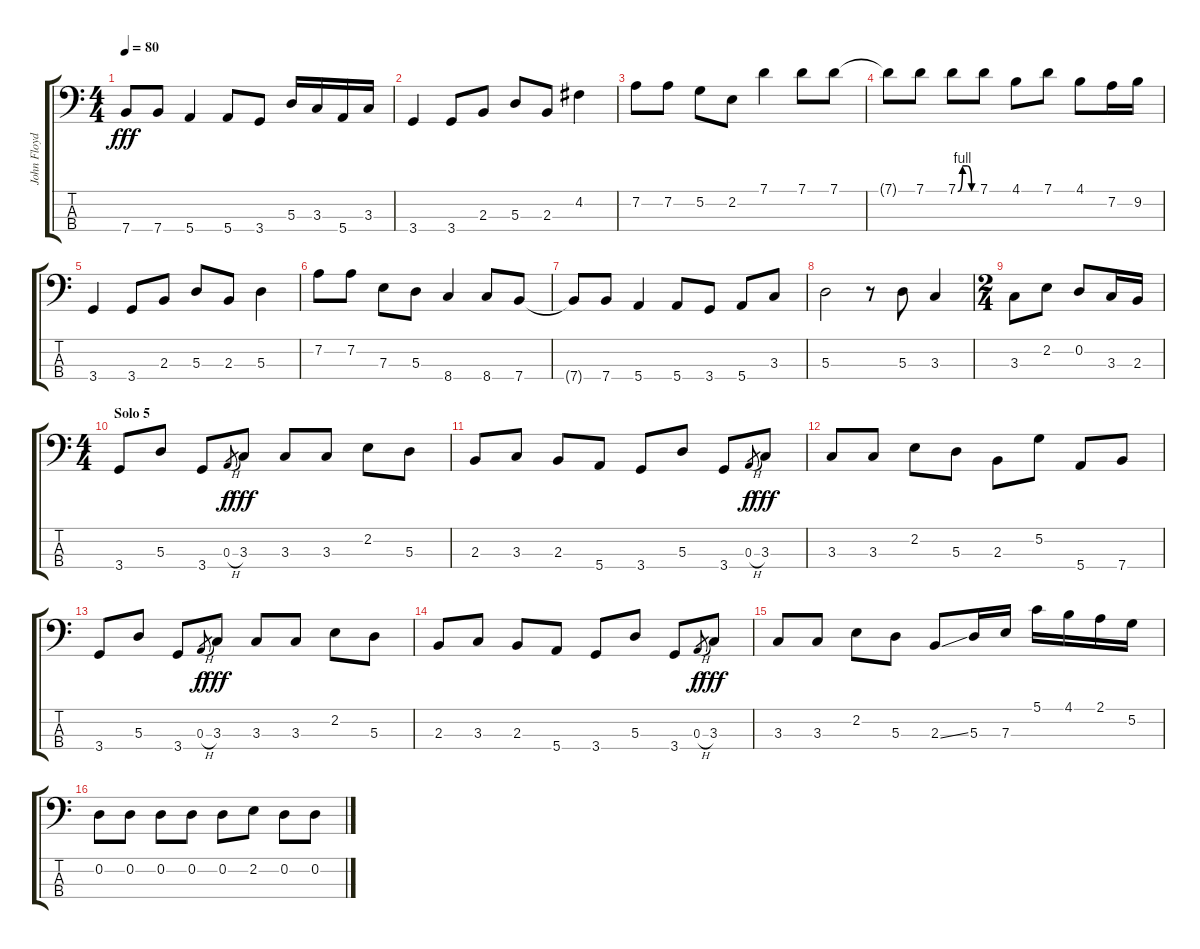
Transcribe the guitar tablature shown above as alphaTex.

\track ("John Floyd" "John Floyd") {instrument acousticguitarsteel}
\staff {score tabs}
\tuning (G2 D2 A1 E1) {hide}
\ts (4 4)
\tempo 80
\clef f4
\ks c
7.4{t}.8{dy fff} 7.4.8 5.4.4 5.4.8 3.4.8 5.3.16 3.3.16 5.4.16 3.3.16 |
3.4.4 3.4.8 2.3.8 5.3.8 2.3.8 4.2.4 |
7.2.8 7.2.8 5.2.8 2.2.8 7.1.4 7.1.8 7.1.8 |
7.1{t}.8 7.1.8 7.1{be (custom 0 0 15 4 30 4 45 0 60 0)}.8 7.1.8 4.1.8 7.1.8 4.1.8 7.2.16 9.2.16 |
3.4.4 3.4.8 2.3.8 5.3.8 2.3.8 5.3.4 |
7.2.8 7.2.8 7.3.8 5.3.8 8.4.4 8.4.8 7.4.8 |
7.4{t}.8 7.4.8 5.4.4 5.4.8 3.4.8 5.4.8 3.3.8 |
5.3.2 r.8 5.3.8 3.3.4 |
\ts (2 4)
3.3.8 2.2.8 0.2.8 3.3.16 2.3.16 |
\ts (4 4)
\section ("" "Solo 5")
3.4.8 5.3.8 3.4.8 0.3{h}.8{gr dy f} 3.3.8{dy fff} 3.3.8 3.3.8 2.2.8 5.3.8 |
2.3.8 3.3.8 2.3.8 5.4.8 3.4.8 5.3.8 3.4.8 0.3{h}.8{gr dy f} 3.3.8{dy fff} |
3.3.8 3.3.8 2.2.8 5.3.8 2.3.8 5.2.8 5.4.8 7.4.8 |
3.4.8 5.3.8 3.4.8 0.3{h}.8{gr dy f} 3.3.8{dy fff} 3.3.8 3.3.8 2.2.8 5.3.8 |
2.3.8 3.3.8 2.3.8 5.4.8 3.4.8 5.3.8 3.4.8 0.3{h}.8{gr dy f} 3.3.8{dy fff} |
3.3.8 3.3.8 2.2.8 5.3.8 2.3{ss}.8 5.3.16 7.3.16 5.1.16 4.1.16 2.1.16 5.2.16 |
0.2.8 0.2.8 0.2.8 0.2.8 0.2.8 2.2.8 0.2.8 0.2.8
